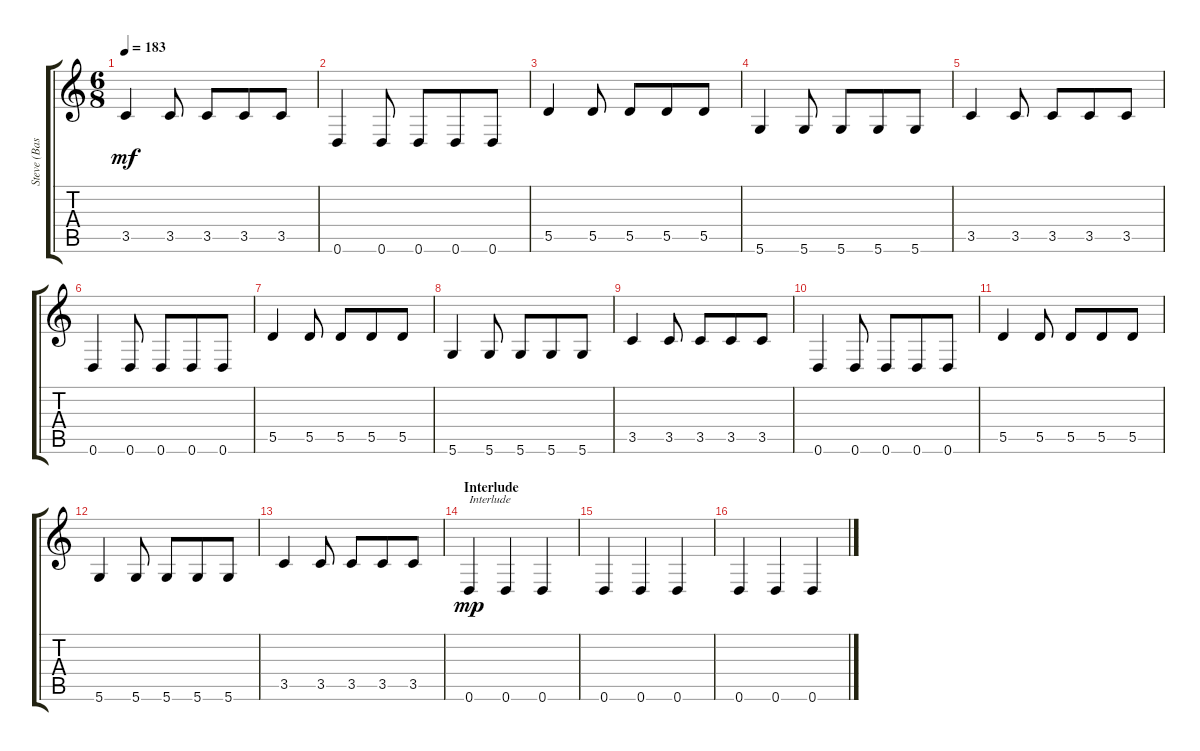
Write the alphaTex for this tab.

\track ("Steve (Bass)" "Steve (Bas") {instrument acousticbass}
\staff {score tabs}
\tuning (E4 B3 G3 D3 A2 D2) {hide}
\ts (6 8)
\tempo 183
\clef g2
\ks c
3.5.4{dy mf} 3.5.8 3.5.8 3.5.8 3.5.8 |
0.6.4 0.6.8 0.6.8 0.6.8 0.6.8 |
5.5.4 5.5.8 5.5.8 5.5.8 5.5.8 |
5.6.4 5.6.8 5.6.8 5.6.8 5.6.8 |
3.5.4 3.5.8 3.5.8 3.5.8 3.5.8 |
0.6.4 0.6.8 0.6.8 0.6.8 0.6.8 |
5.5.4 5.5.8 5.5.8 5.5.8 5.5.8 |
5.6.4 5.6.8 5.6.8 5.6.8 5.6.8 |
3.5.4 3.5.8 3.5.8 3.5.8 3.5.8 |
0.6.4 0.6.8 0.6.8 0.6.8 0.6.8 |
5.5.4 5.5.8 5.5.8 5.5.8 5.5.8 |
5.6.4 5.6.8 5.6.8 5.6.8 5.6.8 |
3.5.4 3.5.8 3.5.8 3.5.8 3.5.8 |
\section ("" "Interlude")
0.6.4{txt "Interlude" dy mp} 0.6.4 0.6.4 |
0.6.4 0.6.4 0.6.4 |
0.6.4 0.6.4 0.6.4
